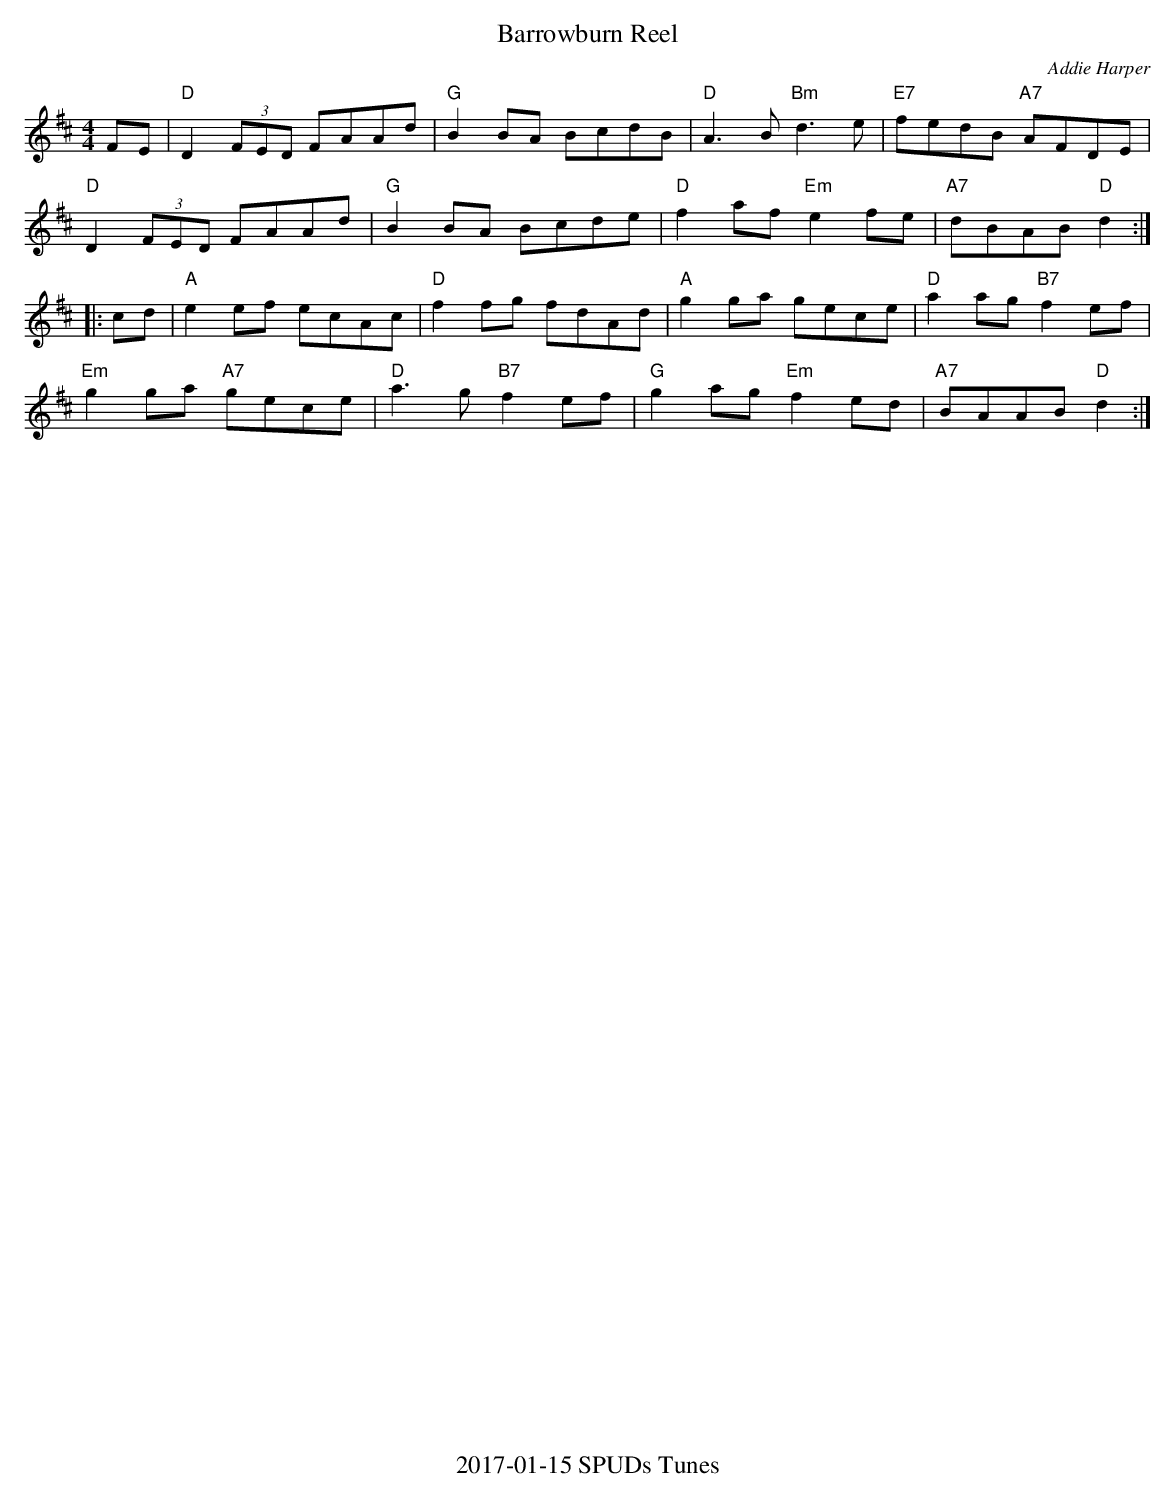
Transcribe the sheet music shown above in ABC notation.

X:1
T:Barrowburn Reel
M:4/4
L:1/8
C:Addie Harper
K:D
FE|"D"D2 (3FED FAAd|"G"B2 BA BcdB|"D"A3B "Bm"d3e|"E7"fedB "A7"AFDE|
"D"D2 (3FED FAAd|"G"B2 BA Bcde|"D"f2af "Em"e2fe|"A7"dBAB "D"d2:|
|:cd|"A"e2 ef ecAc|"D"f2  fg fdAd|"A"g2 ga gece|"D"a2 ag "B7"f2 ef|
"Em"g2 ga "A7"gece|"D"a3g "B7"f2 ef|"G"g2ag "Em"f2ed|"A7"BAAB "D"d2:|
